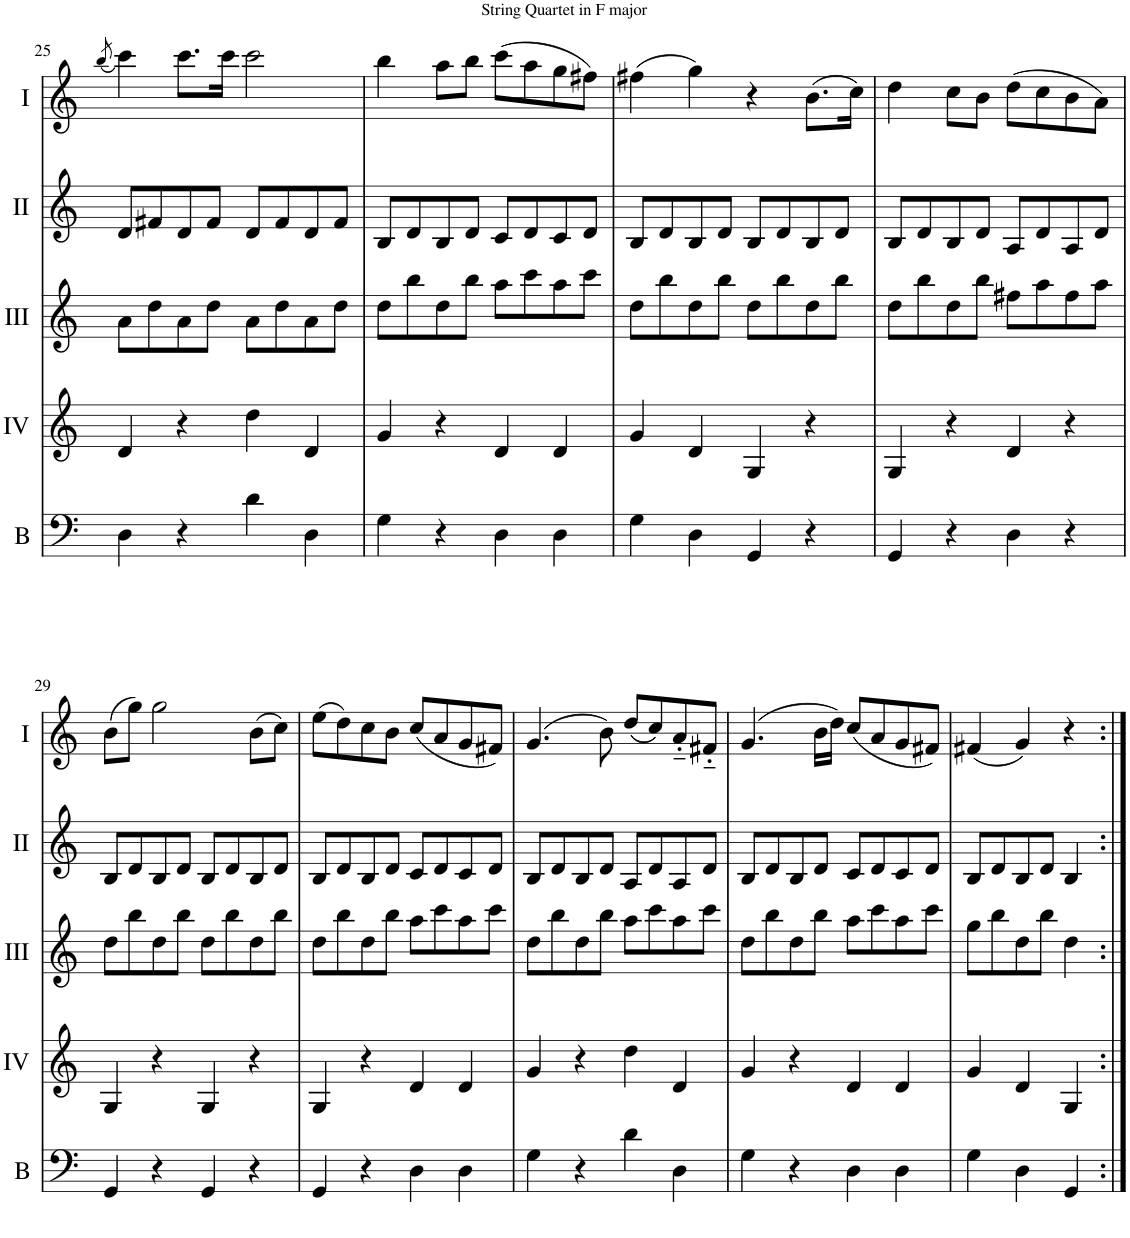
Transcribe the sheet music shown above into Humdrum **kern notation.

**kern	**kern	**kern	**kern	**kern
*part5	*part4	*part3	*part2	*part1
*staff5	*staff4	*staff3	*staff2	*staff1
*I"Bass	*I"Acc. 4	*I"Acc. 3	*I"Acc. 2	*I"Acc. 1
*I'B	*	*	*	*
!!LO:PB:g=z
*clefF4	*clefG2	*clefG2	*clefG2	*clefG2
*Trd7c12	*Trd7c12	*Trd7c12	*	*
*k[]	*k[]	*k[]	*k[]	*k[]
*M4/4	*M4/4	*M4/4	*M4/4	*M4/4
*met(c)	*met(c)	*met(c)	*met(c)	*met(c)
=25	=25	=25	=25	=25
.	.	.	.	(8qbb/
4D\	4d/	8a\L	8d/L	4ccc\)
.	.	8dd\	8f#X/	.
4r	4r	8a\	8d/	8.ccc\L
.	.	8dd\J	8f#/J	.
.	.	.	.	16ccc\Jk
4d\	4dd\	8a\L	8d/L	2ccc\
.	.	8dd\	8f#/	.
4D\	4d/	8a\	8d/	.
.	.	8dd\J	8f#/J	.
=26	=26	=26	=26	=26
4G\	4g/	8dd\L	8B/L	4bb\
.	.	8bb\	8d/	.
4r	4r	8dd\	8B/	8aa\L
.	.	8bb\J	8d/J	8bb\J
4D\	4d/	8aa\L	8c/L	(8ccc\L
.	.	8ccc\	8d/	8aa\
4D\	4d/	8aa\	8c/	8gg\
.	.	8ccc\J	8d/J	8ff#X\J)
=27	=27	=27	=27	=27
4G\	4g/	8dd\L	8B/L	(4ff#X\
.	.	8bb\	8d/	.
4D\	4d/	8dd\	8B/	4gg\)
.	.	8bb\J	8d/J	.
4GG/	4G/	8dd\L	8B/L	4r
.	.	8bb\	8d/	.
4r	4r	8dd\	8B/	(8.b\L
.	.	8bb\J	8d/J	.
.	.	.	.	16cc\Jk)
=28	=28	=28	=28	=28
4GG/	4G/	8dd\L	8B/L	4dd\
.	.	8bb\	8d/	.
4r	4r	8dd\	8B/	8cc\L
.	.	8bb\J	8d/J	8b\J
4D\	4d/	8ff#X\L	8A/L	(8dd\L
.	.	8aa\	8d/	8cc\
4r	4r	8ff#\	8A/	8b\
.	.	8aa\J	8d/J	8a\J)
!!LO:LB:g=z
=29	=29	=29	=29	=29
4GG/	4G/	8dd\L	8B/L	(8b\L
.	.	8bb\	8d/	8gg\J)
4r	4r	8dd\	8B/	2gg\
.	.	8bb\J	8d/J	.
4GG/	4G/	8dd\L	8B/L	.
.	.	8bb\	8d/	.
4r	4r	8dd\	8B/	(8b\L
.	.	8bb\J	8d/J	8cc\J)
=30	=30	=30	=30	=30
4GG/	4G/	8dd\L	8B/L	(8ee\L
.	.	8bb\	8d/	8dd\)
4r	4r	8dd\	8B/	8cc\
.	.	8bb\J	8d/J	8b\J
4D\	4d/	8aa\L	8c/L	(8cc/L
.	.	8ccc\	8d/	8a/
4D\	4d/	8aa\	8c/	8g/
.	.	8ccc\J	8d/J	8f#X/J)
=31	=31	=31	=31	=31
4G\	4g/	8dd\L	8B/L	(4.g/
.	.	8bb\	8d/	.
4r	4r	8dd\	8B/	.
.	.	8bb\J	8d/J	8b\)
4d\	4dd\	8aa\L	8A/L	(8dd/L
.	.	8ccc\	8d/	8cc/)
4D\	4d/	8aa\	8A/	8a'~/
.	.	8ccc\J	8d/J	8f#X'~/J
=32	=32	=32	=32	=32
4G\	4g/	8dd\L	8B/L	(4.g/
.	.	8bb\	8d/	.
4r	4r	8dd\	8B/	.
.	.	8bb\J	8d/J	16b\LL
.	.	.	.	16dd\JJ)
4D\	4d/	8aa\L	8c/L	(8cc/L
.	.	8ccc\	8d/	8a/
4D\	4d/	8aa\	8c/	8g/
.	.	8ccc\J	8d/J	8f#X/J)
=33	=33	=33	=33	=33
4G\	4g/	8gg\L	8B/L	(4f#X/
.	.	8bb\	8d/	.
4D\	4d/	8dd\	8B/	4g/)
.	.	8bb\J	8d/J	.
4GG/	4G/	4dd\	4B/	4r
=:|!	=:|!	=:|!	=:|!	=:|!
*-	*-	*-	*-	*-
